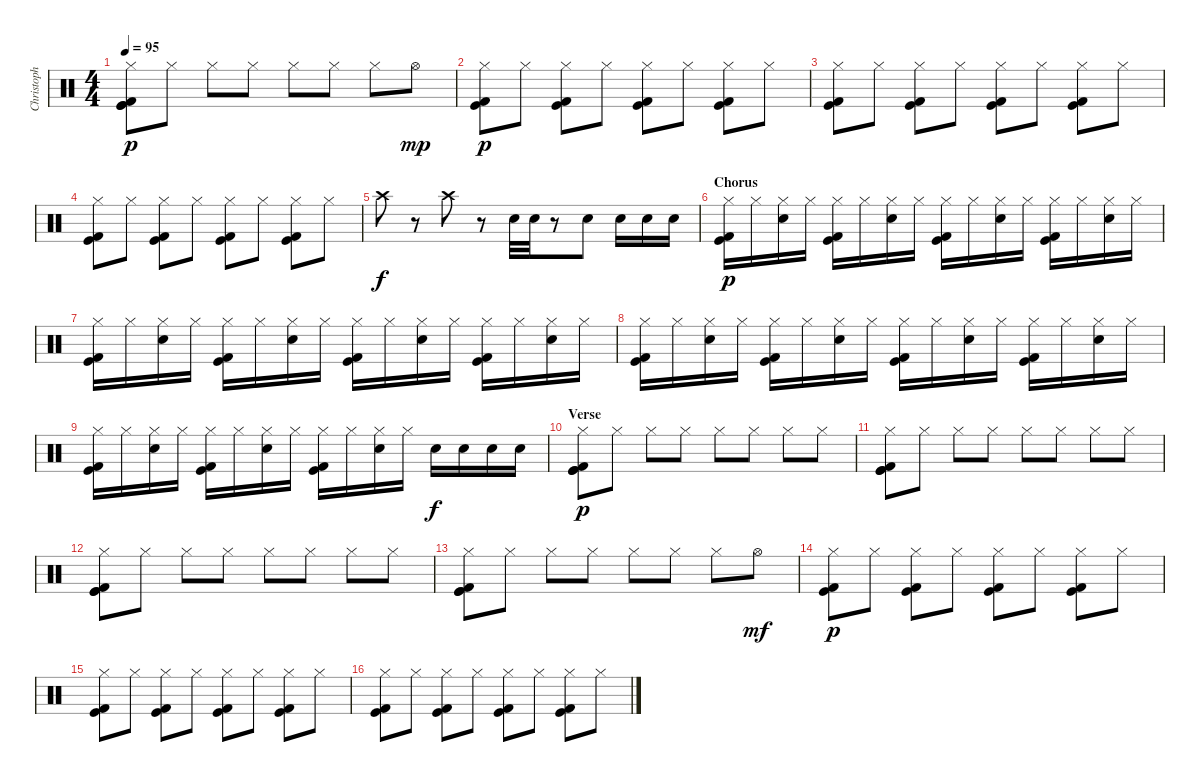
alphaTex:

\track ("Christoph (Drums)" "Christoph ") {instrument percussion}
\staff {score}
\articulation defaults
\ts (4 4)
\tempo 95
\clef neutral
\ks c
("Hi-Hat (closed)" "Kick (hit)" "Kick (hit) 2" "Kick (hit)").8{dy p} "Hi-Hat (closed)".8 "Hi-Hat (closed)".8 "Hi-Hat (closed)".8 "Hi-Hat (closed)".8 "Hi-Hat (closed)".8 "Hi-Hat (closed)".8 "Hi-Hat (open)".8{dy mp} |
("Hi-Hat (closed)" "Kick (hit) 2" "Kick (hit)").8{dy p} "Hi-Hat (closed)".8 ("Hi-Hat (closed)" "Kick (hit) 2" "Kick (hit)").8 "Hi-Hat (closed)".8 ("Hi-Hat (closed)" "Kick (hit) 2" "Kick (hit)").8 "Hi-Hat (closed)".8 ("Hi-Hat (closed)" "Kick (hit) 2" "Kick (hit)").8 "Hi-Hat (closed)".8 |
("Hi-Hat (closed)" "Kick (hit) 2" "Kick (hit)").8 "Hi-Hat (closed)".8 ("Hi-Hat (closed)" "Kick (hit) 2" "Kick (hit)").8 "Hi-Hat (closed)".8 ("Hi-Hat (closed)" "Kick (hit) 2" "Kick (hit)").8 "Hi-Hat (closed)".8 ("Hi-Hat (closed)" "Kick (hit) 2" "Kick (hit)").8 "Hi-Hat (closed)".8 |
("Hi-Hat (closed)" "Kick (hit) 2" "Kick (hit)").8 "Hi-Hat (closed)".8 ("Hi-Hat (closed)" "Kick (hit) 2" "Kick (hit)").8 "Hi-Hat (closed)".8 ("Hi-Hat (closed)" "Kick (hit) 2" "Kick (hit)").8 "Hi-Hat (closed)".8 ("Hi-Hat (closed)" "Kick (hit) 2" "Kick (hit)").8 "Hi-Hat (closed)".8 |
"Crash high (hit)".8{dy f} r.8 "Crash high (hit)".8 r.8 "Snare (hit) 2".32 "Snare (hit) 2".32 r.8 "Snare (hit) 2".8 "Snare (hit) 2".16 "Snare (hit) 2".16 "Snare (hit) 2".16 |
\section ("" "Chorus")
("Hi-Hat (closed)" "Kick (hit) 2" "Kick (hit)").16{dy p} "Hi-Hat (closed)".16 ("Hi-Hat (closed)" "Snare (hit) 2").16 "Hi-Hat (closed)".16 ("Hi-Hat (closed)" "Kick (hit) 2" "Kick (hit)").16 "Hi-Hat (closed)".16 ("Hi-Hat (closed)" "Snare (hit) 2").16 "Hi-Hat (closed)".16 ("Hi-Hat (closed)" "Kick (hit) 2" "Kick (hit)").16 "Hi-Hat (closed)".16 ("Hi-Hat (closed)" "Snare (hit) 2").16 "Hi-Hat (closed)".16 ("Hi-Hat (closed)" "Kick (hit) 2" "Kick (hit)").16 "Hi-Hat (closed)".16 ("Hi-Hat (closed)" "Snare (hit) 2").16 "Hi-Hat (closed)".16 |
("Hi-Hat (closed)" "Kick (hit) 2" "Kick (hit)").16 "Hi-Hat (closed)".16 ("Hi-Hat (closed)" "Snare (hit) 2").16 "Hi-Hat (closed)".16 ("Hi-Hat (closed)" "Kick (hit) 2" "Kick (hit)").16 "Hi-Hat (closed)".16 ("Hi-Hat (closed)" "Snare (hit) 2").16 "Hi-Hat (closed)".16 ("Hi-Hat (closed)" "Kick (hit) 2" "Kick (hit)").16 "Hi-Hat (closed)".16 ("Hi-Hat (closed)" "Snare (hit) 2").16 "Hi-Hat (closed)".16 ("Hi-Hat (closed)" "Kick (hit) 2" "Kick (hit)").16 "Hi-Hat (closed)".16 ("Hi-Hat (closed)" "Snare (hit) 2").16 "Hi-Hat (closed)".16 |
("Hi-Hat (closed)" "Kick (hit) 2" "Kick (hit)").16 "Hi-Hat (closed)".16 ("Hi-Hat (closed)" "Snare (hit) 2").16 "Hi-Hat (closed)".16 ("Hi-Hat (closed)" "Kick (hit) 2" "Kick (hit)").16 "Hi-Hat (closed)".16 ("Hi-Hat (closed)" "Snare (hit) 2").16 "Hi-Hat (closed)".16 ("Hi-Hat (closed)" "Kick (hit) 2" "Kick (hit)").16 "Hi-Hat (closed)".16 ("Hi-Hat (closed)" "Snare (hit) 2").16 "Hi-Hat (closed)".16 ("Hi-Hat (closed)" "Kick (hit) 2" "Kick (hit)").16 "Hi-Hat (closed)".16 ("Hi-Hat (closed)" "Snare (hit) 2").16 "Hi-Hat (closed)".16 |
("Hi-Hat (closed)" "Kick (hit) 2" "Kick (hit)").16 "Hi-Hat (closed)".16 ("Hi-Hat (closed)" "Snare (hit) 2").16 "Hi-Hat (closed)".16 ("Hi-Hat (closed)" "Kick (hit) 2" "Kick (hit)").16 "Hi-Hat (closed)".16 ("Hi-Hat (closed)" "Snare (hit) 2").16 "Hi-Hat (closed)".16 ("Hi-Hat (closed)" "Kick (hit) 2" "Kick (hit)").16 "Hi-Hat (closed)".16 ("Hi-Hat (closed)" "Snare (hit) 2").16 "Hi-Hat (closed)".16 "Snare (hit) 2".16{dy f} "Snare (hit) 2".16 "Snare (hit) 2".16 "Snare (hit) 2".16 |
\section ("" "Verse")
("Hi-Hat (closed)" "Kick (hit)" "Kick (hit) 2" "Kick (hit)").8{dy p} "Hi-Hat (closed)".8 "Hi-Hat (closed)".8 "Hi-Hat (closed)".8 "Hi-Hat (closed)".8 "Hi-Hat (closed)".8 "Hi-Hat (closed)".8 "Hi-Hat (closed)".8 |
("Hi-Hat (closed)" "Kick (hit)" "Kick (hit) 2" "Kick (hit)").8 "Hi-Hat (closed)".8 "Hi-Hat (closed)".8 "Hi-Hat (closed)".8 "Hi-Hat (closed)".8 "Hi-Hat (closed)".8 "Hi-Hat (closed)".8 "Hi-Hat (closed)".8 |
("Hi-Hat (closed)" "Kick (hit)" "Kick (hit) 2" "Kick (hit)").8 "Hi-Hat (closed)".8 "Hi-Hat (closed)".8 "Hi-Hat (closed)".8 "Hi-Hat (closed)".8 "Hi-Hat (closed)".8 "Hi-Hat (closed)".8 "Hi-Hat (closed)".8 |
("Hi-Hat (closed)" "Kick (hit)" "Kick (hit) 2" "Kick (hit)").8 "Hi-Hat (closed)".8 "Hi-Hat (closed)".8 "Hi-Hat (closed)".8 "Hi-Hat (closed)".8 "Hi-Hat (closed)".8 "Hi-Hat (closed)".8 "Hi-Hat (open)".8{dy mf} |
("Hi-Hat (closed)" "Kick (hit) 2" "Kick (hit)").8{dy p} "Hi-Hat (closed)".8 ("Hi-Hat (closed)" "Kick (hit) 2" "Kick (hit)").8 "Hi-Hat (closed)".8 ("Hi-Hat (closed)" "Kick (hit) 2" "Kick (hit)").8 "Hi-Hat (closed)".8 ("Hi-Hat (closed)" "Kick (hit) 2" "Kick (hit)").8 "Hi-Hat (closed)".8 |
("Hi-Hat (closed)" "Kick (hit) 2" "Kick (hit)").8 "Hi-Hat (closed)".8 ("Hi-Hat (closed)" "Kick (hit) 2" "Kick (hit)").8 "Hi-Hat (closed)".8 ("Hi-Hat (closed)" "Kick (hit) 2" "Kick (hit)").8 "Hi-Hat (closed)".8 ("Hi-Hat (closed)" "Kick (hit) 2" "Kick (hit)").8 "Hi-Hat (closed)".8 |
("Hi-Hat (closed)" "Kick (hit) 2" "Kick (hit)").8 "Hi-Hat (closed)".8 ("Hi-Hat (closed)" "Kick (hit) 2" "Kick (hit)").8 "Hi-Hat (closed)".8 ("Hi-Hat (closed)" "Kick (hit) 2" "Kick (hit)").8 "Hi-Hat (closed)".8 ("Hi-Hat (closed)" "Kick (hit) 2" "Kick (hit)").8 "Hi-Hat (closed)".8
